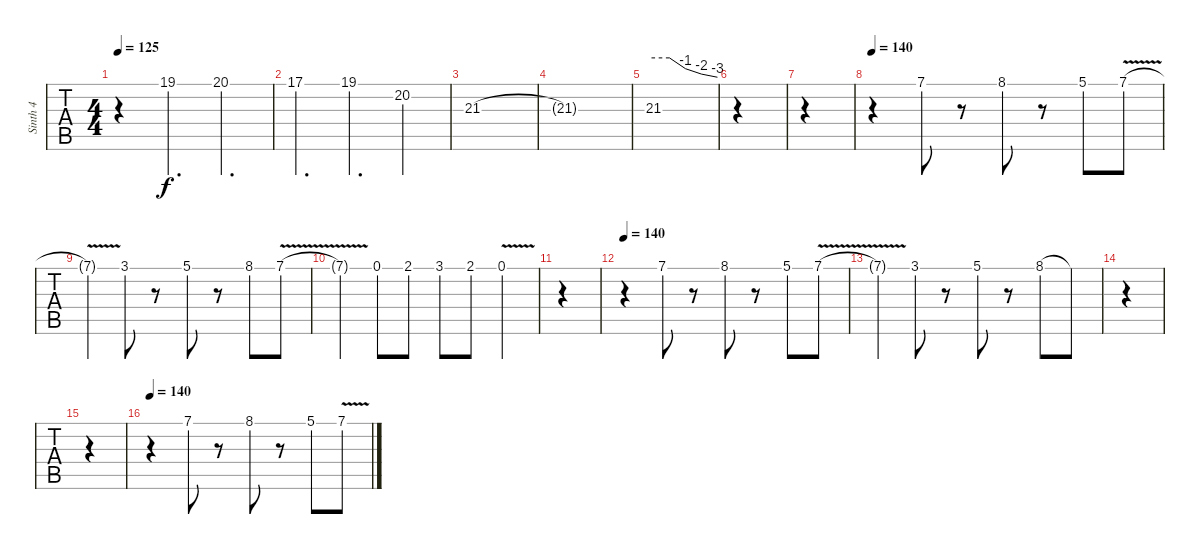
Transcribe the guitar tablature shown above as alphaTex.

\track ("Sinth 4" "Sinth 4") {instrument stringensemble1}
\staff {tabs}
\tuning (Eb5 Bb4 Gb4 Db4 Ab3 Eb3) {hide}
\ts (4 4)
\tempo 125
\clef g2
\ks c
r.4{dy f volume 13} 19.1.4{d} 20.1.4{d} |
17.1.4{d} 19.1.4{d} 20.2.4 |
21.3.1 |
21.3{t}.1 |
21.3.1{tbe (custom default 0 0 15 0 30 -4 45 -8 60 -12) volume 4} |
|
|
\tempo 140
r.4{volume 10} 7.1.8 r.8 8.1.8 r.8 5.1.8 7.1{v}.8 |
7.1{t}.4 3.1.8 r.8 5.1.8 r.8 8.1.8 7.1{v}.8 |
7.1{t}.4 0.1.8 2.1.8 3.1.8 2.1.8 0.1{v}.4 |
|
\tempo 140
r.4 7.1.8 r.8 8.1.8 r.8 5.1.8 7.1{v}.8 |
7.1{t}.4 3.1.8 r.8 5.1.8 r.8 8.1.8 8.1{t}.8 |
|
|
\tempo 140
r.4{volume 10} 7.1.8 r.8 8.1.8 r.8 5.1.8 7.1{v}.8
